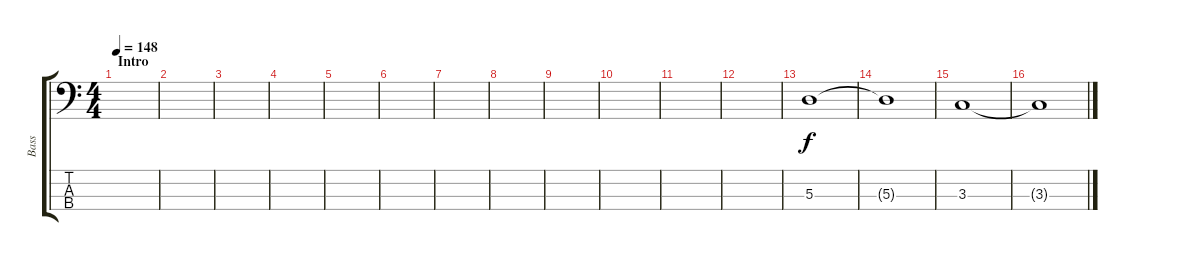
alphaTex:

\track ("Bass" "Bass") {instrument electricbasspick}
\staff {score tabs}
\tuning (G2 D2 A1 E1) {hide}
\ts (4 4)
\section ("" "Intro")
\tempo 148
\clef f4
\ks c
|
|
|
|
|
|
|
|
|
|
|
|
5.3.1 |
5.3{t}.1 |
3.3.1 |
3.3{t}.1
